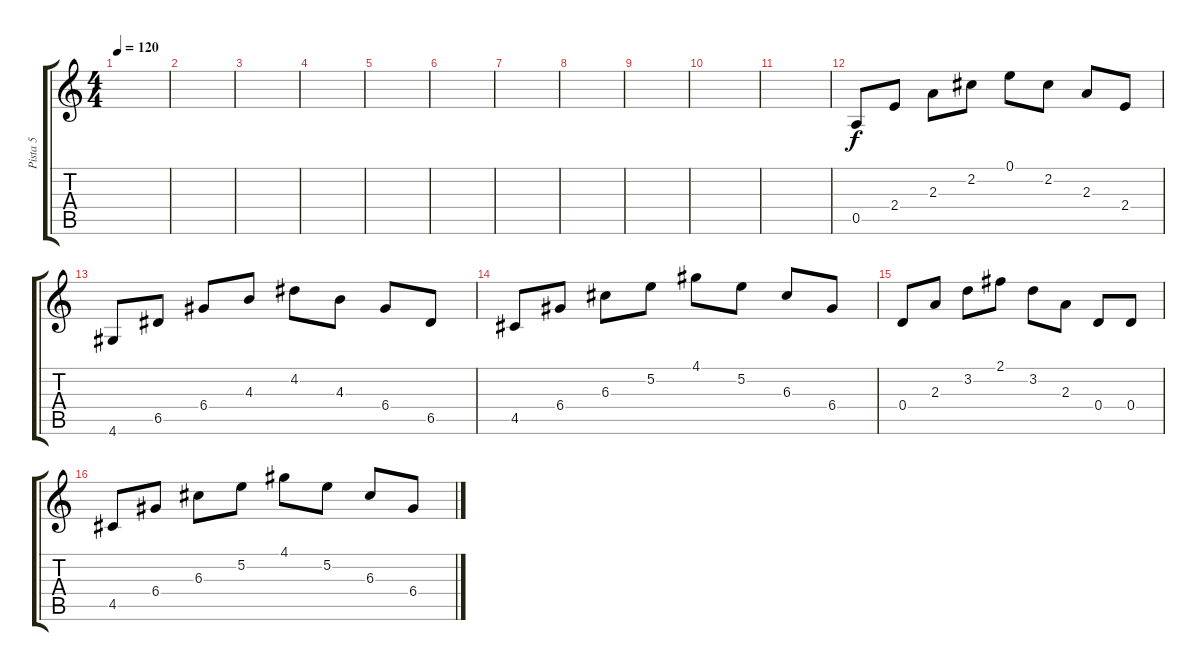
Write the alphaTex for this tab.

\track ("Pista 5" "Pista 5") {instrument distortionguitar}
\staff {score tabs}
\tuning (E4 B3 G3 D3 A2 E2) {hide}
\ts (4 4)
\tempo 120
\clef g2
\ks c
|
|
|
|
|
|
|
|
|
|
|
0.5.8 2.4.8 2.3.8 2.2.8 0.1.8 2.2.8 2.3.8 2.4.8 |
4.6.8 6.5.8 6.4.8 4.3.8 4.2.8 4.3.8 6.4.8 6.5.8 |
4.5.8 6.4.8 6.3.8 5.2.8 4.1.8 5.2.8 6.3.8 6.4.8 |
0.4.8 2.3.8 3.2.8 2.1.8 3.2.8 2.3.8 0.4.8 0.4.8 |
4.5.8 6.4.8 6.3.8 5.2.8 4.1.8 5.2.8 6.3.8 6.4.8
